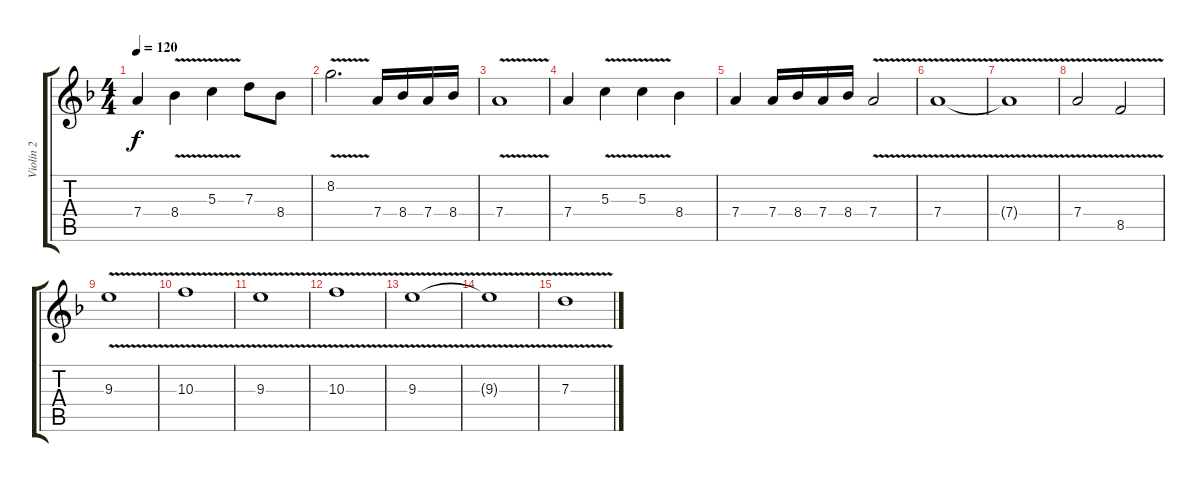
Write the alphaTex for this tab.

\track ("Violín 2" "Violín 2") {instrument overdrivenguitar}
\staff {score tabs}
\tuning (E4 B3 G3 D3 A2 E2) {hide}
\ts (4 4)
\tempo 120
\clef g2
\ks f
7.4.4{dy f} 8.4{v}.4 5.3{v}.4 7.3.8 8.4.8 |
8.2{v}.2{d} 7.4.16 8.4.16 7.4.16 8.4.16 |
7.4{v}.1 |
7.4.4 5.3{v}.4 5.3{v}.4 8.4.4 |
7.4.4 7.4.16 8.4.16 7.4.16 8.4.16 7.4{v}.2 |
7.4{v}.1 |
7.4{t}.1 |
7.4{v}.2 8.5{v}.2 |
9.3{v}.1 |
10.3{v}.1 |
9.3{v}.1 |
10.3{v}.1 |
9.3{v}.1 |
9.3{t}.1 |
7.3{v}.1
